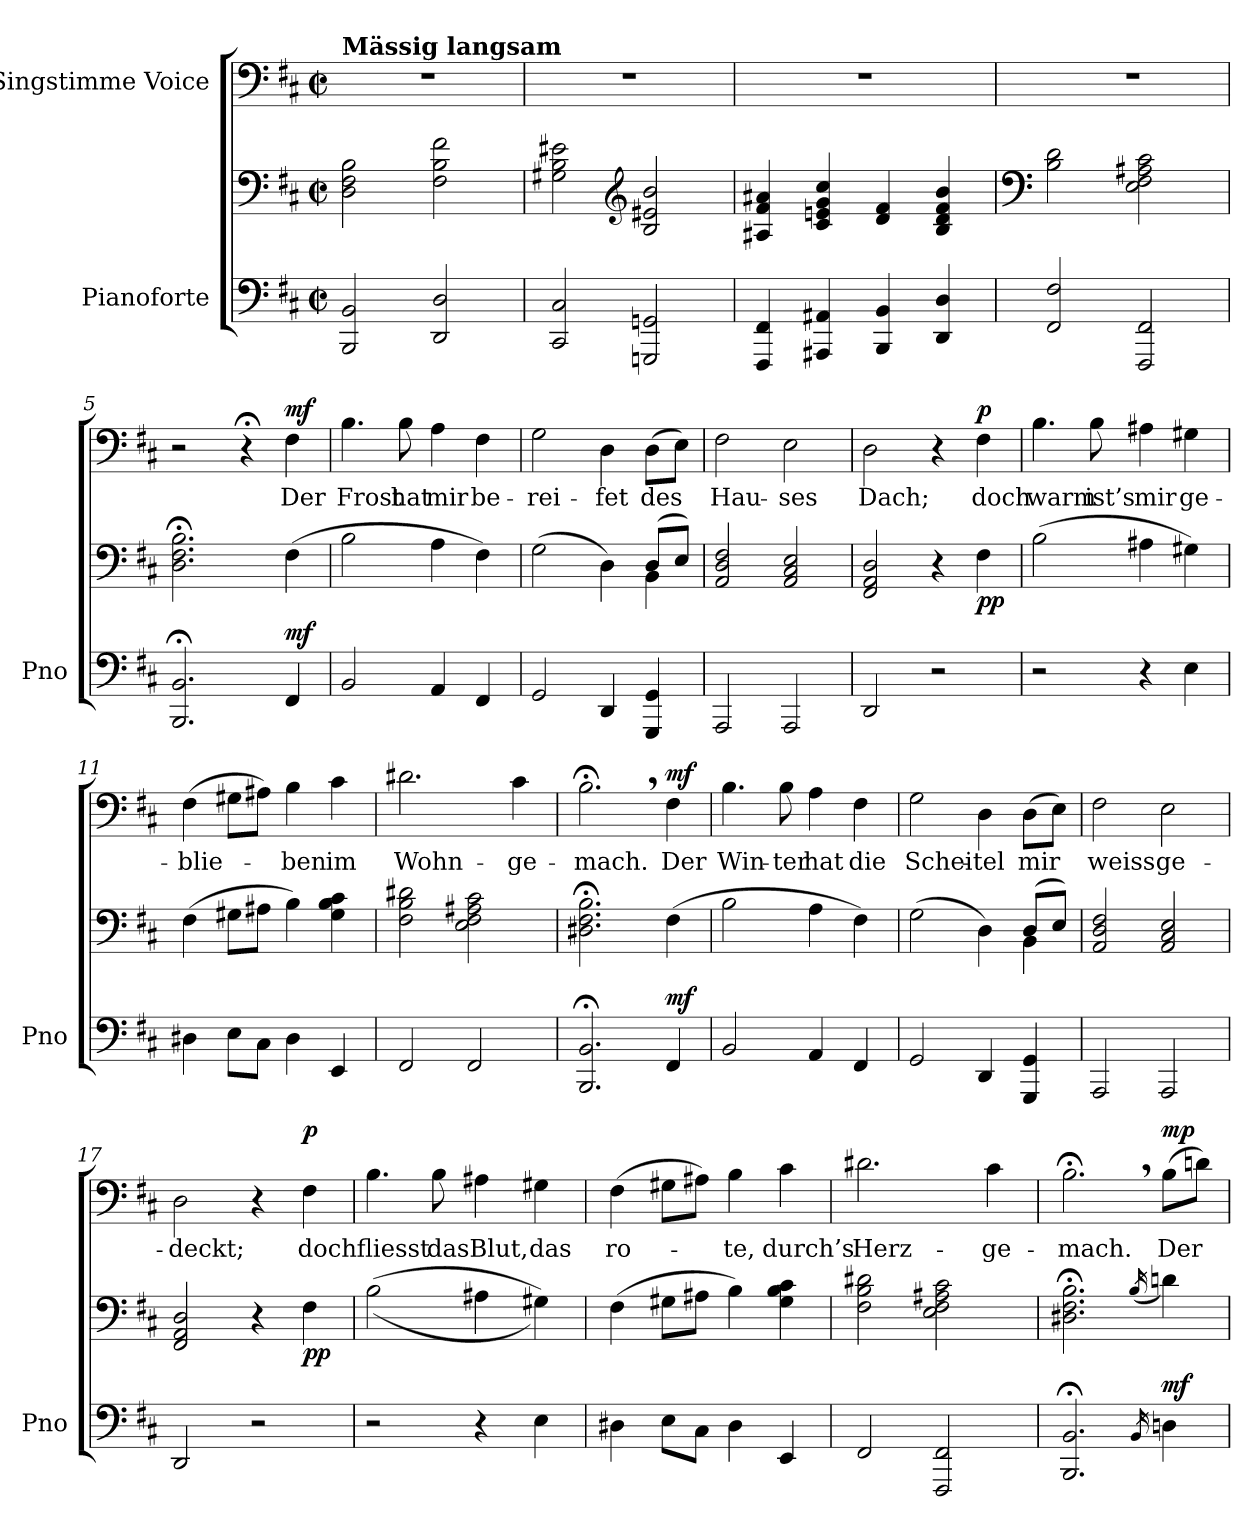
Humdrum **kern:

**kern	**kern	**dynam	**kern	**text	**dynam
*part2	*part2	*part2	*part1	*part1	*part1
*staff3	*staff2	*staff2/3	*staff1	*staff1	*staff1
*I"Pianoforte	*	*	*I"Singstimme Voice	*	*
*I'Pno	*	*	*	*	*
*clefF4	*clefF4	*	*clefF4	*	*
*k[f#c#]	*k[f#c#]	*	*k[f#c#]	*	*
*M2/2	*M2/2	*	*M2/2	*	*
*met(c|)	*met(c|)	*	*met(c|)	*	*
=1	=1	=1	=1	=1	=1
!	!	!	!LO:TX:a:B:t=Mässig langsam	!	!
!	!	!LO:DY:a=2	!	!	!
!	!	!LO:DY:n=1:a=2	!	!	!
2BBB/ 2BB/	2D\ 2F#\ 2B\	f other-dynamics	1r	.	.
2DD/ 2D/	2F#\ 2B\ 2f#\	.	.	.	.
=2	=2	=2	=2	=2	=2
2CC#/ 2C#/	2G#X\ 2B\ 2e#X\	.	1r	.	.
*	*clefG2	*	*	*	*
2GGGn/ 2GGn/	2B/ 2e#X/ 2b/	.	.	.	.
=3	=3	=3	=3	=3	=3
4FFF#/ 4FF#/	4A#X/ 4f#/ 4a#X/	.	1r	.	.
4AAA#X/ 4AA#X/	4c#/ 4en/ 4g/ 4cc#/	.	.	.	.
4BBB/ 4BB/	4d/ 4f#/	.	.	.	.
4DD/ 4D/	4B/ 4d/ 4f#/ 4b/	.	.	.	.
=4	=4	=4	=4	=4	=4
*	*clefF4	*	*	*	*
2FF#/ 2F#/	2B\ 2d\	.	1r	.	.
2FFF#/ 2FF#/	2E\ 2F#\ 2A#X\ 2c#\	.	.	.	.
=5	=5	=5	=5	=5	=5
2.BBB/;< 2.BB/;<	2.D\;< 2.F#\;< 2.B\;<	.	2r	.	.
.	.	.	4r;<	.	.
!	!	!LO:DY:a=2	!	!LO:LY:b	!LO:DY:a
4FF#/	(>4F#\	mf	4F#\	Der	mf
=6	=6	=6	=6	=6	=6
!	!	!	!	!LO:LY:b	!
2BB/	2B\	.	4.B\	Frost	.
!	!	!	!	!LO:LY:b	!
.	.	.	8B\	hat	.
!	!	!	!	!LO:LY:b	!
4AA/	4A\	.	4A\	mir	.
!	!	!	!	!LO:LY:b	!
4FF#/	4F#\)	.	4F#\	be-	.
!!LO:LB:g=z
=7	=7	=7	=7	=7	=7
*	*^	*	*	*	*
!	!	!	!	!	!LO:LY:b	!
2GG/	(>2G\	2.ryy	.	2G\	-rei-	.
!	!	!	!	!	!LO:LY:b	!
4DD/	4D\)	.	.	4D\	-fet	.
!	!	!	!	!	!LO:LY:b	!
4GGG/ 4GG/	(>8D/L	4BB\	.	(>8D\L	des	.
.	8E/J)	.	.	8E\J)	.	.
*	*v	*v	*	*	*	*
=8	=8	=8	=8	=8	=8
!	!	!	!	!LO:LY:b	!
2AAA/	2AA/ 2D/ 2F#/	.	2F#\	Hau-	.
!	!	!	!	!LO:LY:b	!
2AAA/	2AA/ 2C#/ 2E/	.	2E\	-ses	.
=9	=9	=9	=9	=9	=9
!	!	!	!	!LO:LY:b	!
2DD/	2FF#/ 2AA/ 2D/	.	2D\	Dach;	.
2r	4r	.	4r	.	.
!	!	!LO:DY:b	!	!LO:LY:b	!LO:DY:a
.	4F#\	pp	4F#\	doch	p
=10	=10	=10	=10	=10	=10
!	!	!	!	!LO:LY:b	!
2r	(>2B\	.	4.B\	warm	.
!	!	!	!	!LO:LY:b	!
.	.	.	8B\	ist’s	.
!	!	!	!	!LO:LY:b	!
4r	4A#X\	.	4A#X\	mir	.
!	!	!	!	!LO:LY:b	!
4E\	4G#X\)	.	4G#X\	ge-	.
=11	=11	=11	=11	=11	=11
!	!	!	!	!LO:LY:b	!
4D#X\	(>4F#\	.	(>4F#\	-blie-	.
8E\L	8G#X\L	.	8G#X\L	.	.
8C#\J	8A#X\J	.	8A#X\J)	.	.
!	!	!	!	!LO:LY:b	!
4D#\	4B\)	.	4B\	-ben	.
!	!	!	!	!LO:LY:b	!
4EE/	4G#\ 4B\ 4c#\	.	4c#\	im	.
=12	=12	=12	=12	=12	=12
!	!	!	!	!LO:LY:b	!
2FF#/	2F#\ 2B\ 2d#X\	.	2.d#X\	Wohn-	.
2FF#/	2E\ 2F#\ 2A#X\ 2c#\	.	.	.	.
!	!	!	!	!LO:LY:b	!
.	.	.	4c#\	-ge-	.
!!LO:LB:g=z
=13	=13	=13	=13	=13	=13
!	!	!	!	!LO:LY:b	!
2.BBB/;< 2.BB/;<	2.D#X\;< 2.F#\;< 2.B\;<	.	2.B;<,\	-mach.	.
!	!	!LO:DY:a=2	!	!LO:LY:b	!LO:DY:a
4FF#/	(>4F#\	mf	4F#\	Der	mf
=14	=14	=14	=14	=14	=14
!	!	!	!	!LO:LY:b	!
2BB/	2B\	.	4.B\	Win-	.
!	!	!	!	!LO:LY:b	!
.	.	.	8B\	-ter	.
!	!	!	!	!LO:LY:b	!
4AA/	4A\	.	4A\	hat	.
!	!	!	!	!LO:LY:b	!
4FF#/	4F#\)	.	4F#\	die	.
=15	=15	=15	=15	=15	=15
*	*^	*	*	*	*
!	!	!	!	!	!LO:LY:b	!
2GG/	(>2G\	2.ryy	.	2G\	Schei-	.
!	!	!	!	!	!LO:LY:b	!
4DD/	4D\)	.	.	4D\	-tel	.
!	!	!	!	!	!LO:LY:b	!
4GGG/ 4GG/	(>8D/L	4BB\	.	(>8D\L	mir	.
.	8E/J)	.	.	8E\J)	.	.
*	*v	*v	*	*	*	*
=16	=16	=16	=16	=16	=16
!	!	!	!	!LO:LY:b	!
2AAA/	2AA/ 2D/ 2F#/	.	2F#\	weiss	.
!	!	!	!	!LO:LY:b	!
2AAA/	2AA/ 2C#/ 2E/	.	2E\	ge-	.
=17	=17	=17	=17	=17	=17
!	!	!	!	!LO:LY:b	!
2DD/	2FF#/ 2AA/ 2D/	.	2D\	-deckt;	.
2r	4r	.	4r	.	.
!	!	!LO:DY:b	!	!LO:LY:b	!LO:DY:a
.	4F#\	pp	4F#\	doch	p
=18	=18	=18	=18	=18	=18
!	!	!	!	!LO:LY:b	!
2r	(>(>2B\	.	4.B\	fliesst	.
!	!	!	!	!LO:LY:b	!
.	.	.	8B\	das	.
!	!	!	!	!LO:LY:b	!
4r	4A#X\	.	4A#X\	Blut,	.
!	!	!	!	!LO:LY:b	!
4E\	4G#X\))	.	4G#X\	das	.
!!LO:LB:g=z
=19	=19	=19	=19	=19	=19
!	!	!	!	!LO:LY:b	!
4D#X\	(>4F#\	.	(>4F#\	ro-	.
8E\L	8G#X\L	.	8G#X\L	.	.
8C#\J	8A#X\J	.	8A#X\J)	.	.
!	!	!	!	!LO:LY:b	!
4D#\	4B\)	.	4B\	-te,	.
!	!	!	!	!LO:LY:b	!
4EE/	4G#\ 4B\ 4c#\	.	4c#\	durch’s	.
=20	=20	=20	=20	=20	=20
!	!	!	!	!LO:LY:b	!
2FF#/	2F#\ 2B\ 2d#X\	.	2.d#X\	Herz-	.
2FFF#/ 2FF#/	2E\ 2F#\ 2A#X\ 2c#\	.	.	.	.
!	!	!	!	!LO:LY:b	!
.	.	.	4c#\	-ge-	.
=21	=21	=21	=21	=21	=21
!	!	!	!	!LO:LY:b	!
2.BBB/;< 2.BB/;<	2.D#X\;< 2.F#\;< 2.B\;<	.	2.B;<,\	-mach.	.
16qBB/	(<16qB/	.	.	.	.
!	!	!LO:DY:a=2	!	!LO:LY:b	!LO:DY:a
4Dn\	4dn\)	mf	(>8B\L	Der	mp
.	.	.	8dn\J)	.	.
=	=	=	=	=	=
*-	*-	*-	*-	*-	*-
